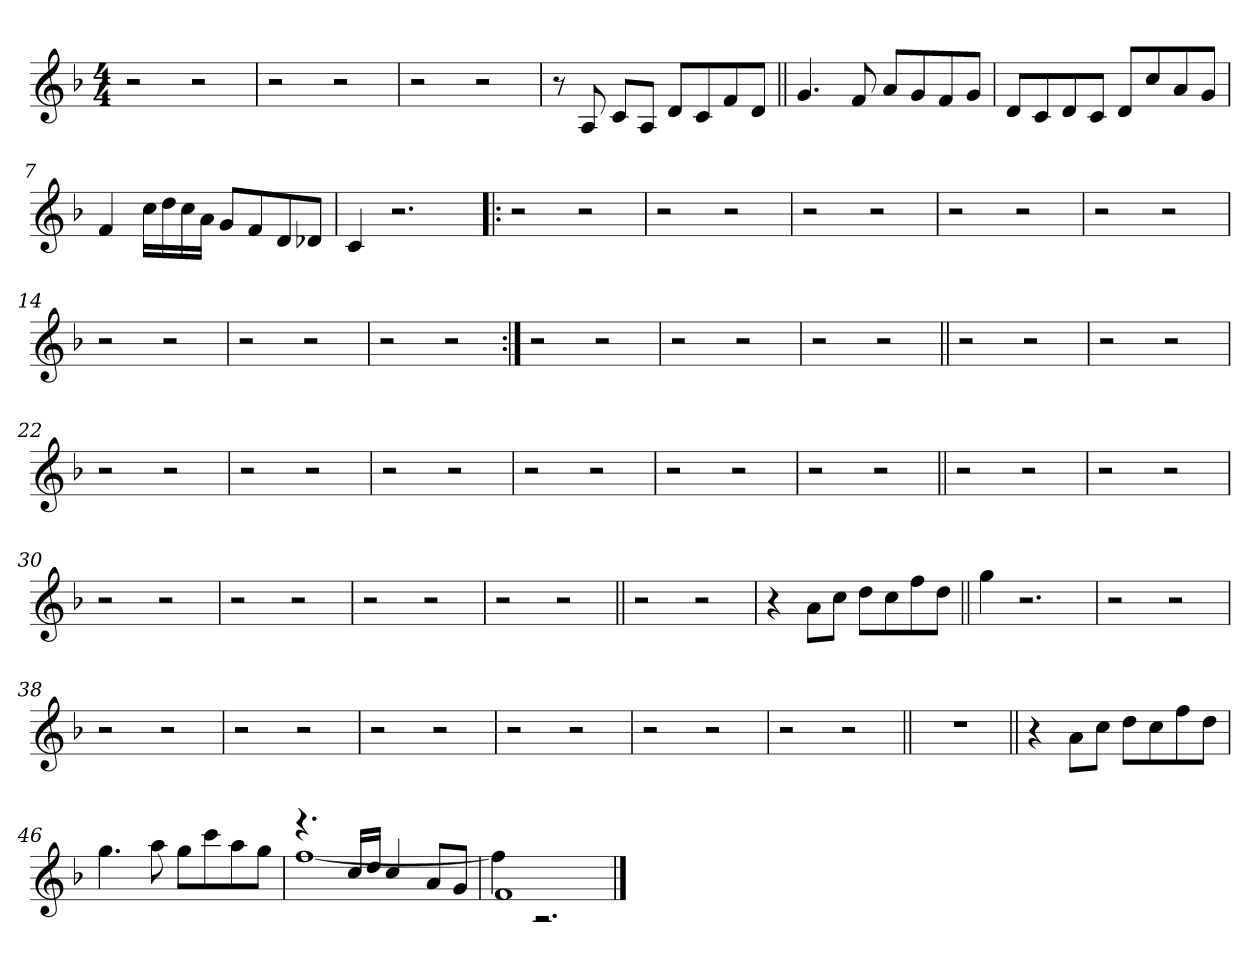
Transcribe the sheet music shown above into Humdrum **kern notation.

**kern
*part1
*staff1
!!LO:PB:g=z
*clefG2
*k[b-]
*F:
*M4/4
*MM60
=1
2r
2r
=2
2r
2r
=3
2r
2r
=4
8r
8Ai/
8ci/L
8Ai/J
8di/L
8ci/
8fi/
8di/J
=5||
4.gi/
8fi/
8ai/L
8gi/
8fi/
8gi/J
!!LO:LB:g=z
=6
8di/L
8ci/
8di/
8ci/J
8di/L
8cci/
8ai/
8gi/J
=7
4fi/
16cci\LL
16ddi\
16cci\
16ai\JJ
8gi/L
8fi/
8di/
8d-Xi/J
=8
4ci/
2.r
=9!|:
2r
2r
=10
2r
2r
!!LO:LB:g=z
=11
2r
2r
=12
2r
2r
=13
2r
2r
=14
2r
2r
=15
2r
2r
=16
2r
2r
!!LO:LB:g=z
=17:|!
2r
2r
=18
2r
2r
=19
2r
2r
=20||
2r
2r
=21
2r
2r
=22
2r
2r
!!LO:LB:g=z
=23
2r
2r
=24
2r
2r
=25
2r
2r
=26
2r
2r
=27
2r
2r
=28||
2r
2r
!!LO:LB:g=z
=29
2r
2r
=30
2r
2r
=31
2r
2r
=32
2r
2r
=33
2r
2r
=34||
2r
2r
!!LO:LB:g=z
=35
4r
8ai\L
8cci\J
8ddi\L
8cci\
8ffi\
8ddi\J
=36||
4ggi\
2.r
=37
2r
2r
=38
2r
2r
=39
2r
2r
=40
2r
2r
!!LO:LB:g=z
=41
2r
2r
=42
2r
2r
=43
2r
2r
=44||
1r
!!LO:LB:g=z
=45||
4r
8ai\L
8cci\J
8ddi\L
8cci\
8ffi\
8ddi\J
=46
4.ggi\
8aai\
8ggi\L
8ccci\
8aai\
8ggi\J
=47
*^
4.r	[>1ffi
16cci/LL	.
16ddi/JJ	.
4cci/	.
8ai/L	.
8gi/J	.
=48	=48
1fi	4ffi\]
.	2.r
*v	*v
==
*-
